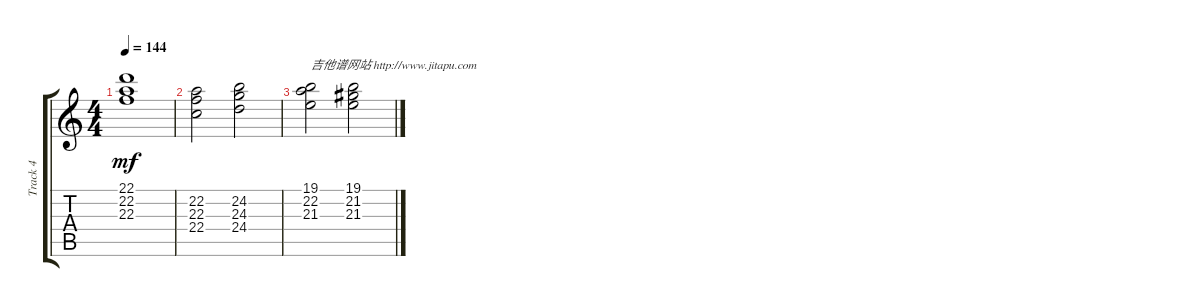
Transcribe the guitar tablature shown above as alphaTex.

\track ("Track 4" "Track 4") {instrument stringensemble2}
\staff {score tabs}
\tuning (E4 B3 G3 D3 A2 E2) {hide}
\ts (4 4)
\tempo 144
\clef g2
\ks c
(22.1 22.2 22.3).1{dy mf} |
(22.2 22.3 22.4).2 (24.2 24.3 24.4).2 |
(19.1 22.2 21.3).2{txt "吉他谱网站 http://www.jitapu.com"} (19.1 21.2 21.3).2
